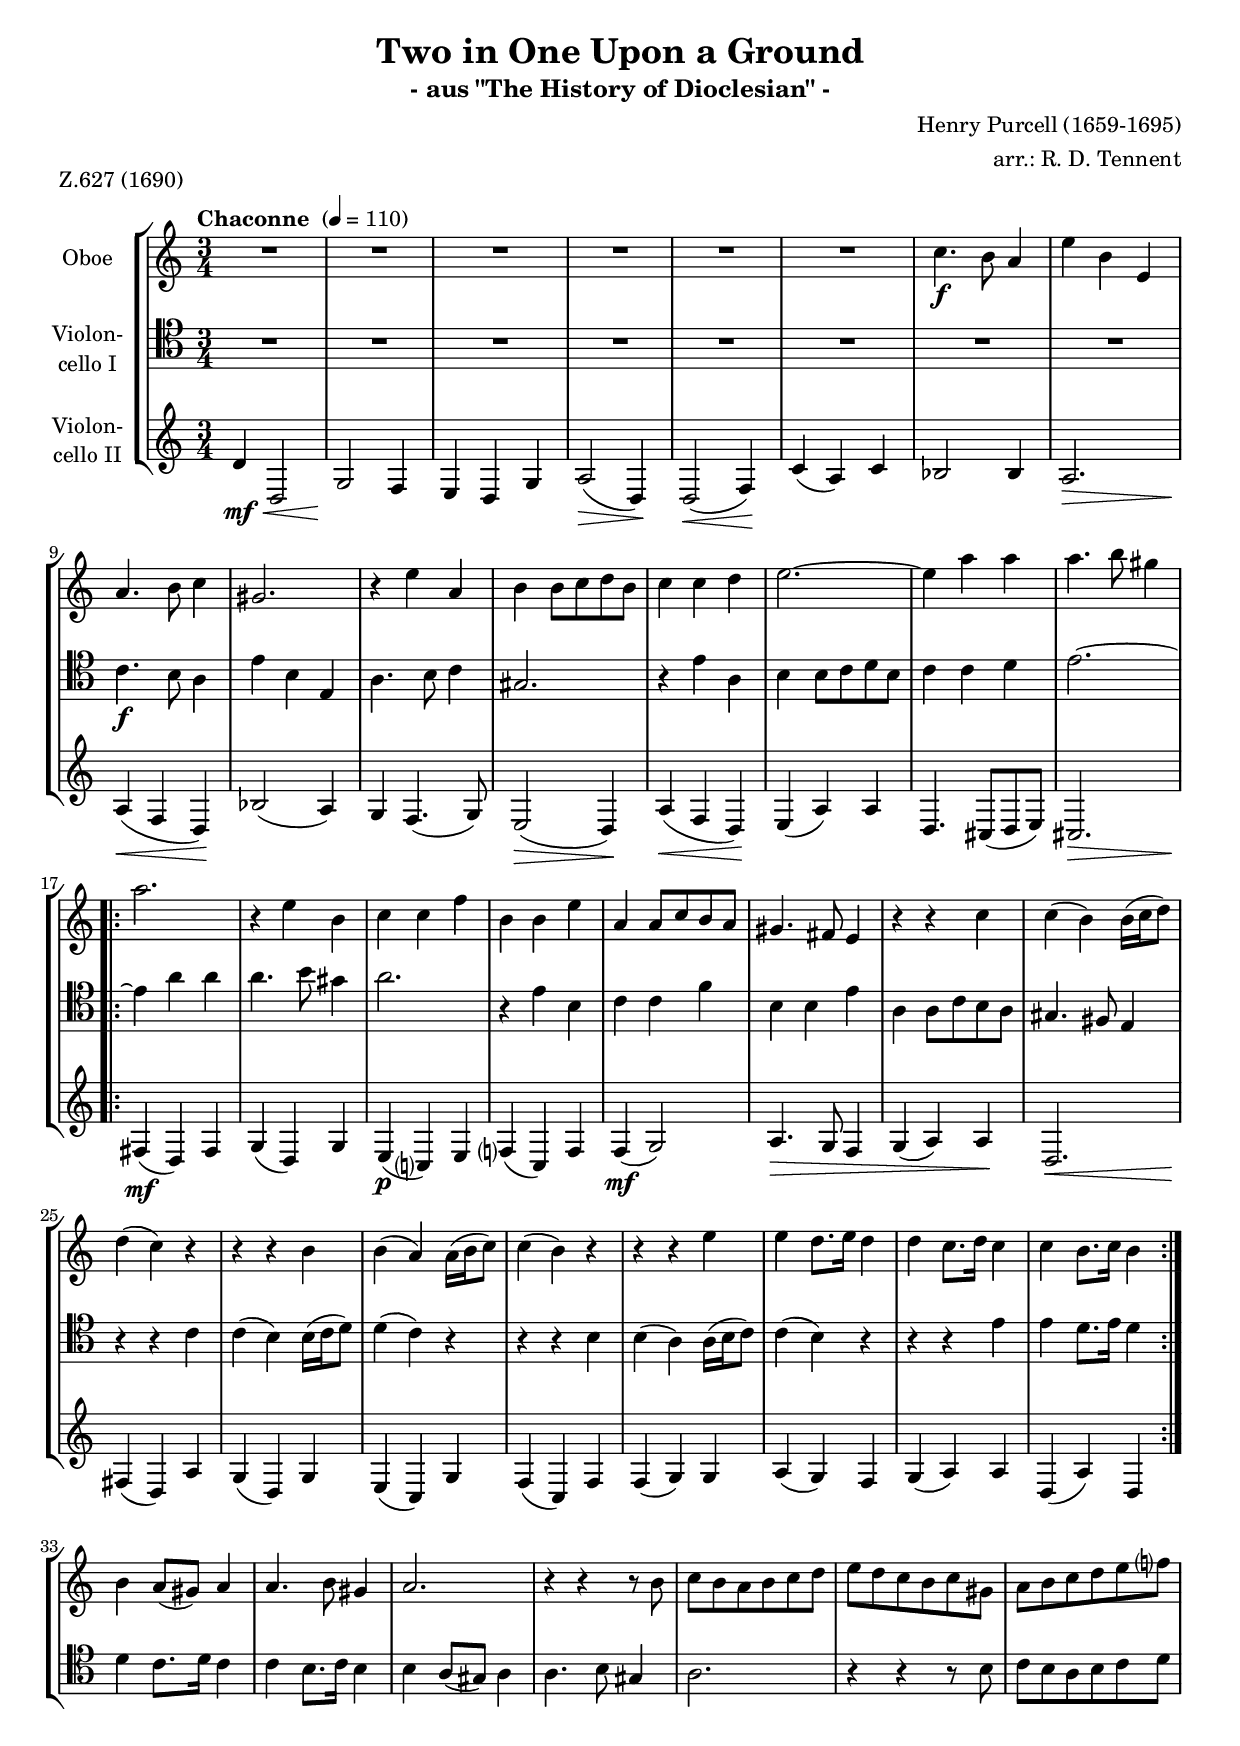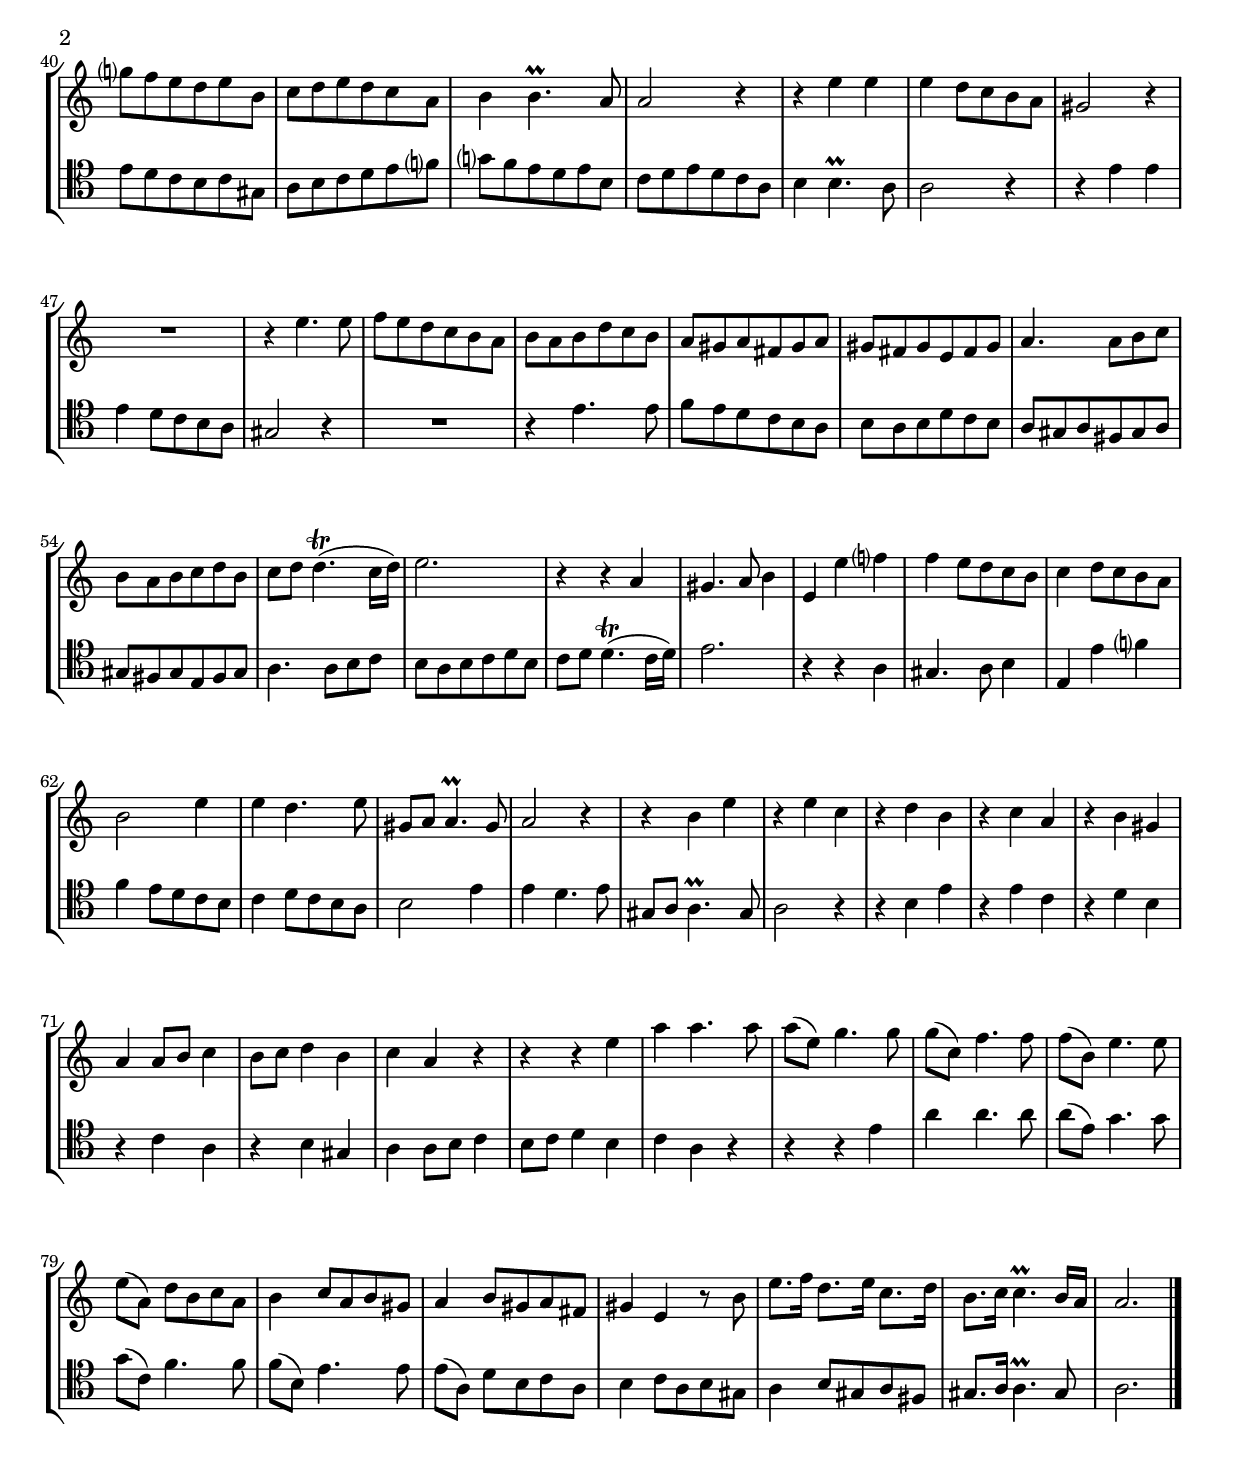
\version "2.14.2"
\include "deutsch.ly"

#(set-global-staff-size 19)

\header {
  title     = "Two in One Upon a Ground"
  subtitle  = "- aus \"The History of Dioclesian\" -"
  composer  = "Henry Purcell (1659-1695)"
  arranger  = "arr.: R. D. Tennent"
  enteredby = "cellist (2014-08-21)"
  piece     = "Z.627 (1690)"
}

voiceconsts = {
 \key d \minor
 \time 3/4
% \numericTimeSignature
 \compressFullBarRests
 \tempo "Chaconne " 4=110
}


mihi = "clarinet"
milo = "string ensemble 1"
miba = "harpsichord"

va = \relative c'' {
  \voiceconsts
  \clef "treble"

  R2.*6
  f4.\f e8 d4
  a' e a,
  d4. e8 f4
  cis2.
  r4 a' d,

  e e8 f g e
  f4 f g
  a2.~
  a4 d d
  d4. e8 cis4
  d2.
  r4 a e
  f f b
  e, e a

  d, d8 f e d
  cis4. h8 a4
  r r f'
  f( e) e16( f g8)
  g4( f) r
  r r e
  e( d) d16( e f8)
  f4( e) r

  r r a
  a g8. a16 g4
  g f8. g16 f4
  f e8. f16 e4
  e d8( cis) d4
  d4. e8 cis4
  d2.
  r4 r r8 e

  f e d e f g
  a g f e f cis
  d e f g a b?
  c? b a g a e
  f g a g f d
  e4 e4.\prall d8
  d2 r4

  r a' a
  a g8 f e d
  cis2 r4
  R2.
  r4 a'4. a8
  b a g f e d
  e d e g f e
  d cis d h cis d

  cis h cis a h cis
  d4. d8 e f
  e d e f g e
  f g g4.(\trill f16 g)
  a2.
  r4 r d,
  cis4. d8 e4
  a, a' b?

  b a8 g f e
  f4 g8 f e d
  e2 a4
  a g4. a8
  cis, d d4.\prall cis8
  d2 r4
  r e a
  r a f

  r g e
  r f d
  r e cis
  d d8 e f4
  e8 f g4 e
  f d r
  r r a'
  d d4. d8
  d( a) c4. c8

  c( f,) b4. b8
  b( e,) a4. a8
  a( d,) g[ e f d]
  e4 f8 d e cis
  d4 e8 cis d h
  cis4 a r8 e'
  a8. b16 g8. a16 f8. g16
  e8. f16 f4.\prall e16 d
  d2. \bar "|."
}

vb = \relative c' {
  \voiceconsts
  \clef "tenor"

  R2.*8
  f4.\f e8 d4
  a' e a,
  d4. e8 f4
  cis2.
  r4 a' d,

  e e8 f g e
  f4 f g
  a2.~
  a4 d d
  d4. e8 cis4
  d2.
  r4 a e
  f f b
  e, e a

  d, d8 f e d
  cis4. h8 a4
  r r f'
  f( e) e16( f g8)
  g4( f) r
  r r e
  e( d) d16( e f8)
  f4( e) r

  r r a
  a g8. a16 g4
  g f8. g16 f4
  f e8. f16 e4
  e d8( cis) d4
  d4. e8 cis4
  d2.
  r4 r r8 e

  f e d e f g
  a g f e f cis
  d e f g a b?
  c? b a g a e
  f g a g f d
  e4 e4.\prall d8
  d2 r4

  r a' a
  a g8 f e d
  cis2 r4
  R2.
  r4 a'4. a8
  b a g f e d
  e d e g f e
  d cis d h cis d

  cis h cis a h cis
  d4. d8 e f
  e d e f g e
  f g g4.(\trill f16 g)
  a2.
  r4 r d,
  cis4. d8 e4
  a, a' b?

  b a8 g f e
  f4 g8 f e d
  e2 a4
  a g4. a8
  cis, d d4.\prall cis8
  d2 r4
  r e a
  r a f

  r g e
  r f d
  r e cis
  d d8 e f4
  e8 f g4 e
  f d r
  r r a'
  d d4. d8
  d( a) c4. c8

  c( f,) b4. b8
  b( e,) a4. a8
  a( d,) g[ e f d]
  e4 f8 d e cis
  d4 e8 cis d h
  cis8. d16 d4.\prall cis8
  d2. \bar "|."
}

\include "v3.ily"

music = \new StaffGroup <<
      \new Staff {
	\set Staff.midiInstrument = \mihi
	\set Staff.instrumentName = \markup \center-column { "Oboe" }
	\transpose d a, { \va }
      }

      \new Staff {
	\set Staff.midiInstrument = \milo
	\set Staff.instrumentName = \markup \center-column { "Violon-" "cello I" }
	\transpose d a, { \vb }
      }

      \new Staff {
	\set Staff.midiInstrument = \miba
	\set Staff.instrumentName = \markup \center-column { "Violon-" "cello II" }
	\transpose d a, { \vc }
      }
>>

\book {
  \score {
    \music
    \layout {}
  }

  \score {
    \unfoldRepeats \music

    \midi {
      \context {
        \Score
      }
    }
  }
}
